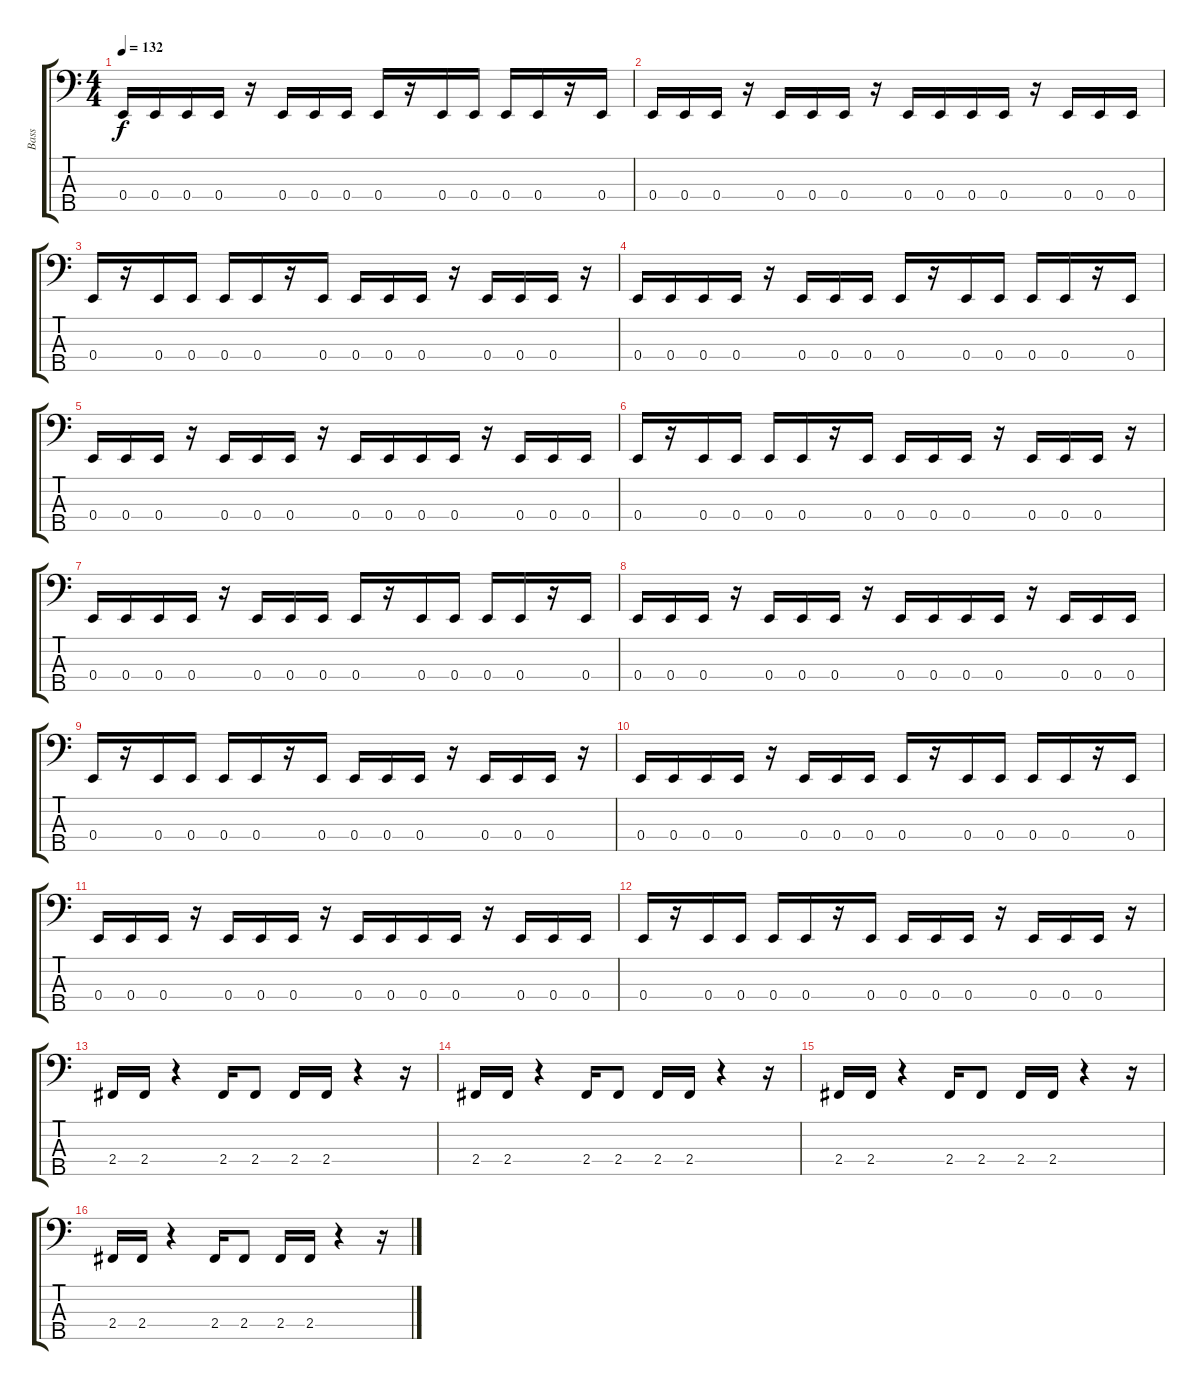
\track (" Bass" " Bass") {instrument electricbassfinger}
\staff {score tabs}
\tuning (G2 D2 A1 E1 B0) {hide}
\ts (4 4)
\tempo 132
\clef f4
\ks c
0.4.16{dy f} 0.4.16 0.4.16 0.4.16 r.16 0.4.16 0.4.16 0.4.16 0.4.16 r.16 0.4.16 0.4.16 0.4.16 0.4.16 r.16 0.4.16 |
0.4.16 0.4.16 0.4.16 r.16 0.4.16 0.4.16 0.4.16 r.16 0.4.16 0.4.16 0.4.16 0.4.16 r.16 0.4.16 0.4.16 0.4.16 |
0.4.16 r.16 0.4.16 0.4.16 0.4.16 0.4.16 r.16 0.4.16 0.4.16 0.4.16 0.4.16 r.16 0.4.16 0.4.16 0.4.16 r.16 |
0.4.16 0.4.16 0.4.16 0.4.16 r.16 0.4.16 0.4.16 0.4.16 0.4.16 r.16 0.4.16 0.4.16 0.4.16 0.4.16 r.16 0.4.16 |
0.4.16 0.4.16 0.4.16 r.16 0.4.16 0.4.16 0.4.16 r.16 0.4.16 0.4.16 0.4.16 0.4.16 r.16 0.4.16 0.4.16 0.4.16 |
0.4.16 r.16 0.4.16 0.4.16 0.4.16 0.4.16 r.16 0.4.16 0.4.16 0.4.16 0.4.16 r.16 0.4.16 0.4.16 0.4.16 r.16 |
0.4.16 0.4.16 0.4.16 0.4.16 r.16 0.4.16 0.4.16 0.4.16 0.4.16 r.16 0.4.16 0.4.16 0.4.16 0.4.16 r.16 0.4.16 |
0.4.16 0.4.16 0.4.16 r.16 0.4.16 0.4.16 0.4.16 r.16 0.4.16 0.4.16 0.4.16 0.4.16 r.16 0.4.16 0.4.16 0.4.16 |
0.4.16 r.16 0.4.16 0.4.16 0.4.16 0.4.16 r.16 0.4.16 0.4.16 0.4.16 0.4.16 r.16 0.4.16 0.4.16 0.4.16 r.16 |
0.4.16 0.4.16 0.4.16 0.4.16 r.16 0.4.16 0.4.16 0.4.16 0.4.16 r.16 0.4.16 0.4.16 0.4.16 0.4.16 r.16 0.4.16 |
0.4.16 0.4.16 0.4.16 r.16 0.4.16 0.4.16 0.4.16 r.16 0.4.16 0.4.16 0.4.16 0.4.16 r.16 0.4.16 0.4.16 0.4.16 |
0.4.16 r.16 0.4.16 0.4.16 0.4.16 0.4.16 r.16 0.4.16 0.4.16 0.4.16 0.4.16 r.16 0.4.16 0.4.16 0.4.16 r.16 |
2.4.16 2.4.16 r.4 2.4.16 2.4.8 2.4.16 2.4.16 r.4 r.16 |
2.4.16 2.4.16 r.4 2.4.16 2.4.8 2.4.16 2.4.16 r.4 r.16 |
2.4.16 2.4.16 r.4 2.4.16 2.4.8 2.4.16 2.4.16 r.4 r.16 |
2.4.16 2.4.16 r.4 2.4.16 2.4.8 2.4.16 2.4.16 r.4 r.16
